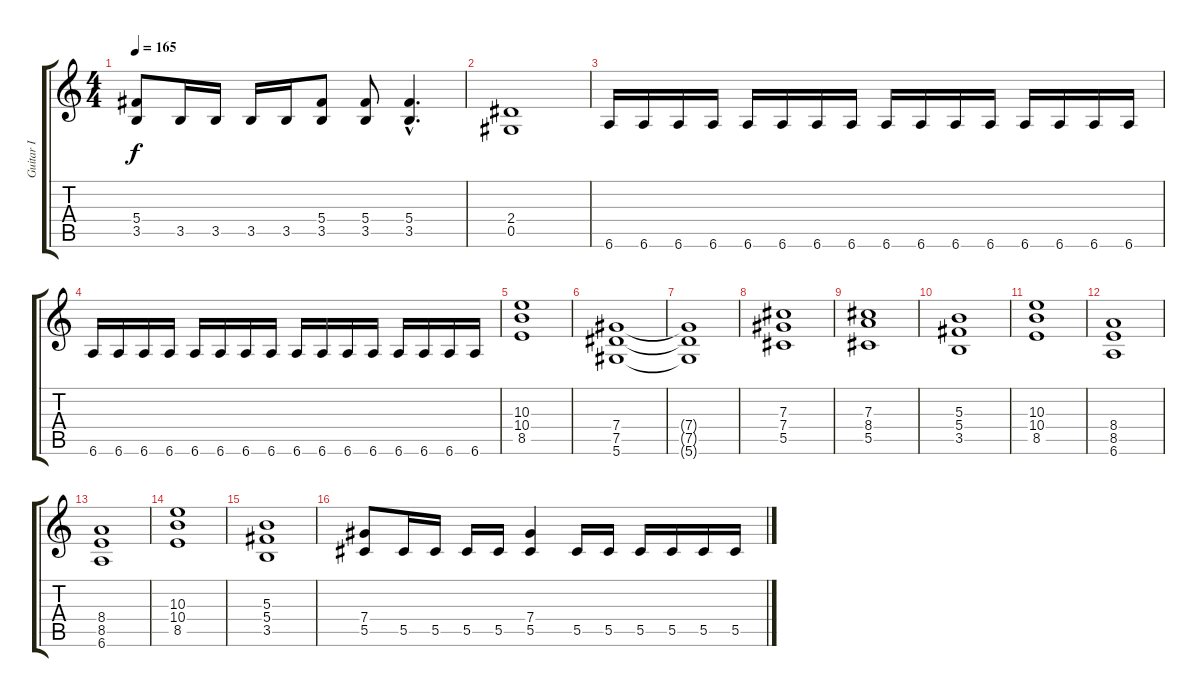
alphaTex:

\track ("Guitar I" "Guitar I") {instrument overdrivenguitar}
\staff {score tabs}
\tuning (Eb4 Bb3 Gb3 Db3 Ab2 Eb2) {hide}
\ts (4 4)
\tempo 165
\clef g2
\ks c
(5.4 3.5).8{dy f} 3.5.16 3.5.16 3.5.16 3.5.16 (5.4 3.5).8 (5.4 3.5).8 (5.4{hac} 3.5{hac}).4{d} |
(2.4 0.5).1 |
6.6.16 6.6.16 6.6.16 6.6.16 6.6.16 6.6.16 6.6.16 6.6.16 6.6.16 6.6.16 6.6.16 6.6.16 6.6.16 6.6.16 6.6.16 6.6.16 |
6.6.16 6.6.16 6.6.16 6.6.16 6.6.16 6.6.16 6.6.16 6.6.16 6.6.16 6.6.16 6.6.16 6.6.16 6.6.16 6.6.16 6.6.16 6.6.16 |
(10.3 10.4 8.5).1 |
(7.4 7.5 5.6).1 |
(7.4{t} 7.5{t} 5.6{t}).1 |
(7.3 7.4 5.5).1{volume 16 balance 8} |
(7.3 8.4 5.5).1 |
(5.3 5.4 3.5).1 |
(10.3 10.4 8.5).1 |
(8.4 8.5 6.6).1 |
(8.4 8.5 6.6).1 |
(10.3 10.4 8.5).1 |
(5.3 5.4 3.5).1 |
(7.4 5.5).8 5.5.16 5.5.16 5.5.16 5.5.16 (7.4 5.5).4 5.5.16 5.5.16 5.5.16 5.5.16 5.5.16 5.5.16
